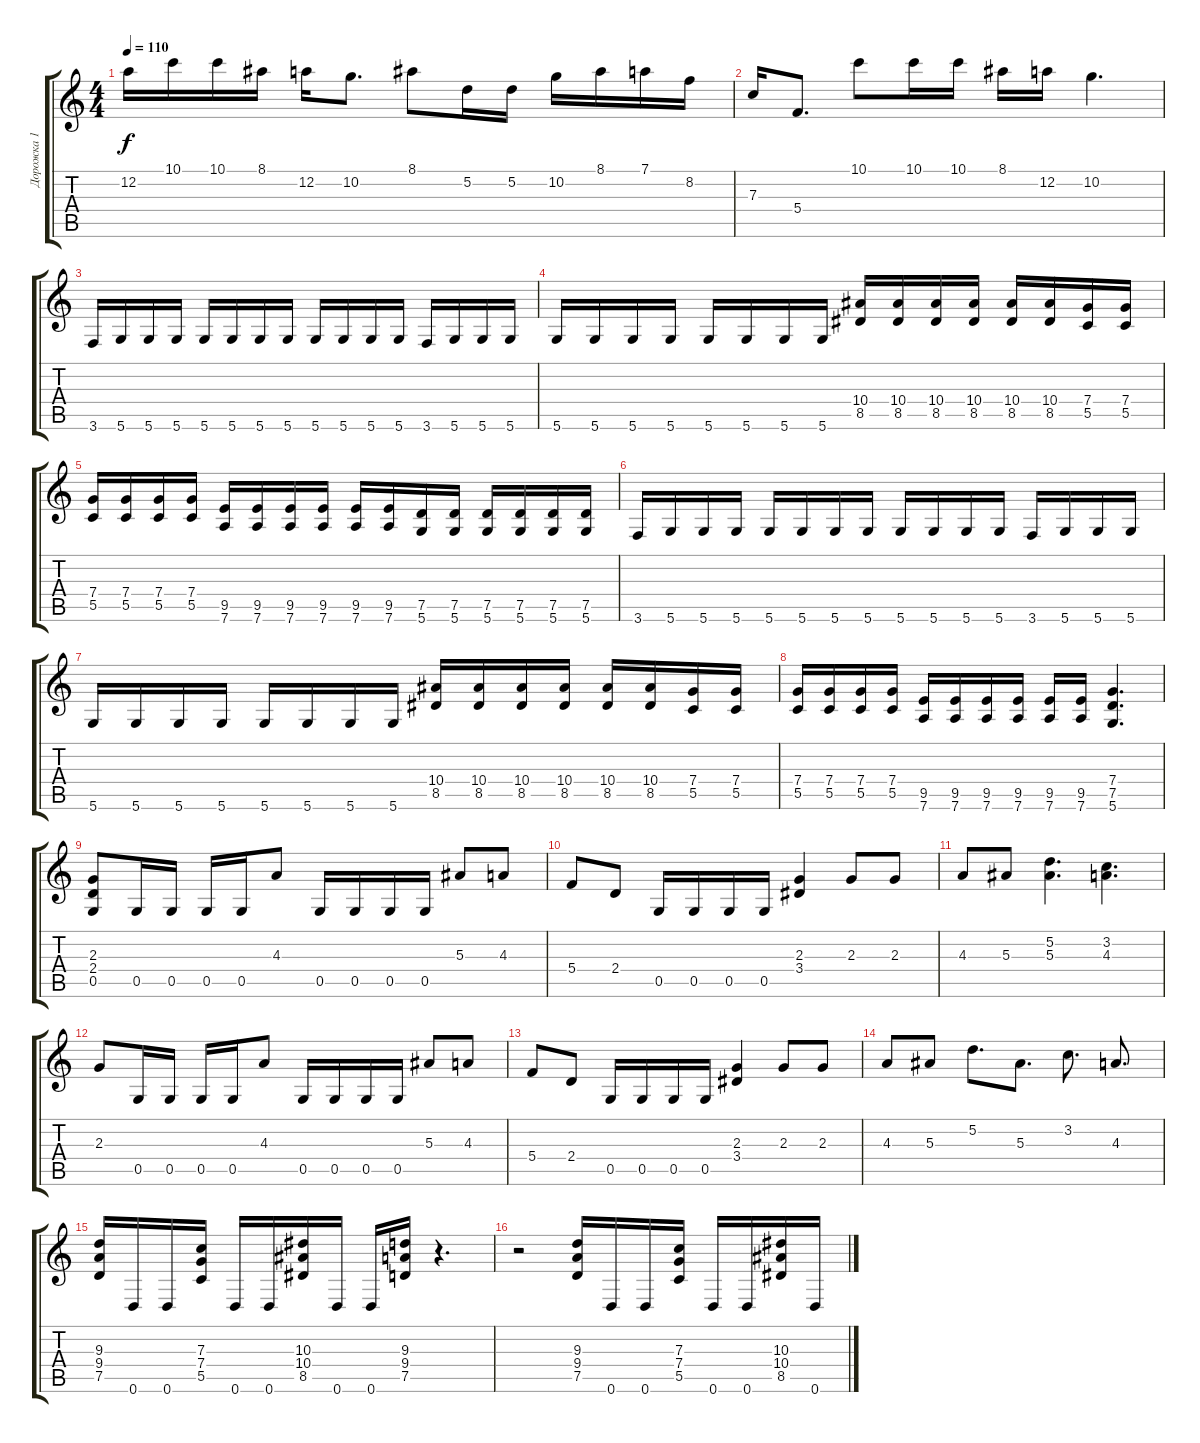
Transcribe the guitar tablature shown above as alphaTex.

\track ("Дорожка 1" "Дорожка 1") {instrument distortionguitar}
\staff {score tabs}
\tuning (D4 A3 F3 C3 G2 D2) {hide}
\ts (4 4)
\tempo 110
\clef g2
\ks c
12.2.16{dy f} 10.1.16 10.1.16 8.1.16 12.2.16 10.2.8{d} 8.1.8 5.2.16 5.2.16 10.2.16 8.1.16 7.1.16 8.2.16 |
7.3.16 5.4.8{d} 10.1.8 10.1.16 10.1.16 8.1.16 12.2.16 10.2.4{d} |
3.6.16 5.6.16 5.6.16 5.6.16 5.6.16 5.6.16 5.6.16 5.6.16 5.6.16 5.6.16 5.6.16 5.6.16 3.6.16 5.6.16 5.6.16 5.6.16 |
5.6.16 5.6.16 5.6.16 5.6.16 5.6.16 5.6.16 5.6.16 5.6.16 (10.4 8.5).16 (10.4 8.5).16 (10.4 8.5).16 (10.4 8.5).16 (10.4 8.5).16 (10.4 8.5).16 (7.4 5.5).16 (7.4 5.5).16 |
(7.4 5.5).16 (7.4 5.5).16 (7.4 5.5).16 (7.4 5.5).16 (9.5 7.6).16 (9.5 7.6).16 (9.5 7.6).16 (9.5 7.6).16 (9.5 7.6).16 (9.5 7.6).16 (7.5 5.6).16 (7.5 5.6).16 (7.5 5.6).16 (7.5 5.6).16 (7.5 5.6).16 (7.5 5.6).16 |
3.6.16 5.6.16 5.6.16 5.6.16 5.6.16 5.6.16 5.6.16 5.6.16 5.6.16 5.6.16 5.6.16 5.6.16 3.6.16 5.6.16 5.6.16 5.6.16 |
5.6.16 5.6.16 5.6.16 5.6.16 5.6.16 5.6.16 5.6.16 5.6.16 (10.4 8.5).16 (10.4 8.5).16 (10.4 8.5).16 (10.4 8.5).16 (10.4 8.5).16 (10.4 8.5).16 (7.4 5.5).16 (7.4 5.5).16 |
(7.4 5.5).16 (7.4 5.5).16 (7.4 5.5).16 (7.4 5.5).16 (9.5 7.6).16 (9.5 7.6).16 (9.5 7.6).16 (9.5 7.6).16 (9.5 7.6).16 (9.5 7.6).16 (7.4 7.5 5.6).4{d} |
(2.3 2.4 0.5).8 0.5.16 0.5.16 0.5.16 0.5.16 4.3.8 0.5.16 0.5.16 0.5.16 0.5.16 5.3.8 4.3.8 |
5.4.8 2.4.8 0.5.16 0.5.16 0.5.16 0.5.16 (2.3 3.4).4 2.3.8 2.3.8 |
4.3.8 5.3.8 (5.2 5.3).4{d} (3.2 4.3).4{d} |
2.3.8 0.5.16 0.5.16 0.5.16 0.5.16 4.3.8 0.5.16 0.5.16 0.5.16 0.5.16 5.3.8 4.3.8 |
5.4.8 2.4.8 0.5.16 0.5.16 0.5.16 0.5.16 (2.3 3.4).4 2.3.8 2.3.8 |
4.3.8 5.3.8 5.2.8{d} 5.3.8{d} 3.2.8{d} 4.3.8{d} |
(9.3 9.4 7.5).16 0.6.16 0.6.16 (7.3 7.4 5.5).16 0.6.16 0.6.16 (10.3 10.4 8.5).16 0.6.16 0.6.16 (9.3 9.4 7.5).16 r.4{d} |
r.2 (9.3 9.4 7.5).16 0.6.16 0.6.16 (7.3 7.4 5.5).16 0.6.16 0.6.16 (10.3 10.4 8.5).16 0.6.16
